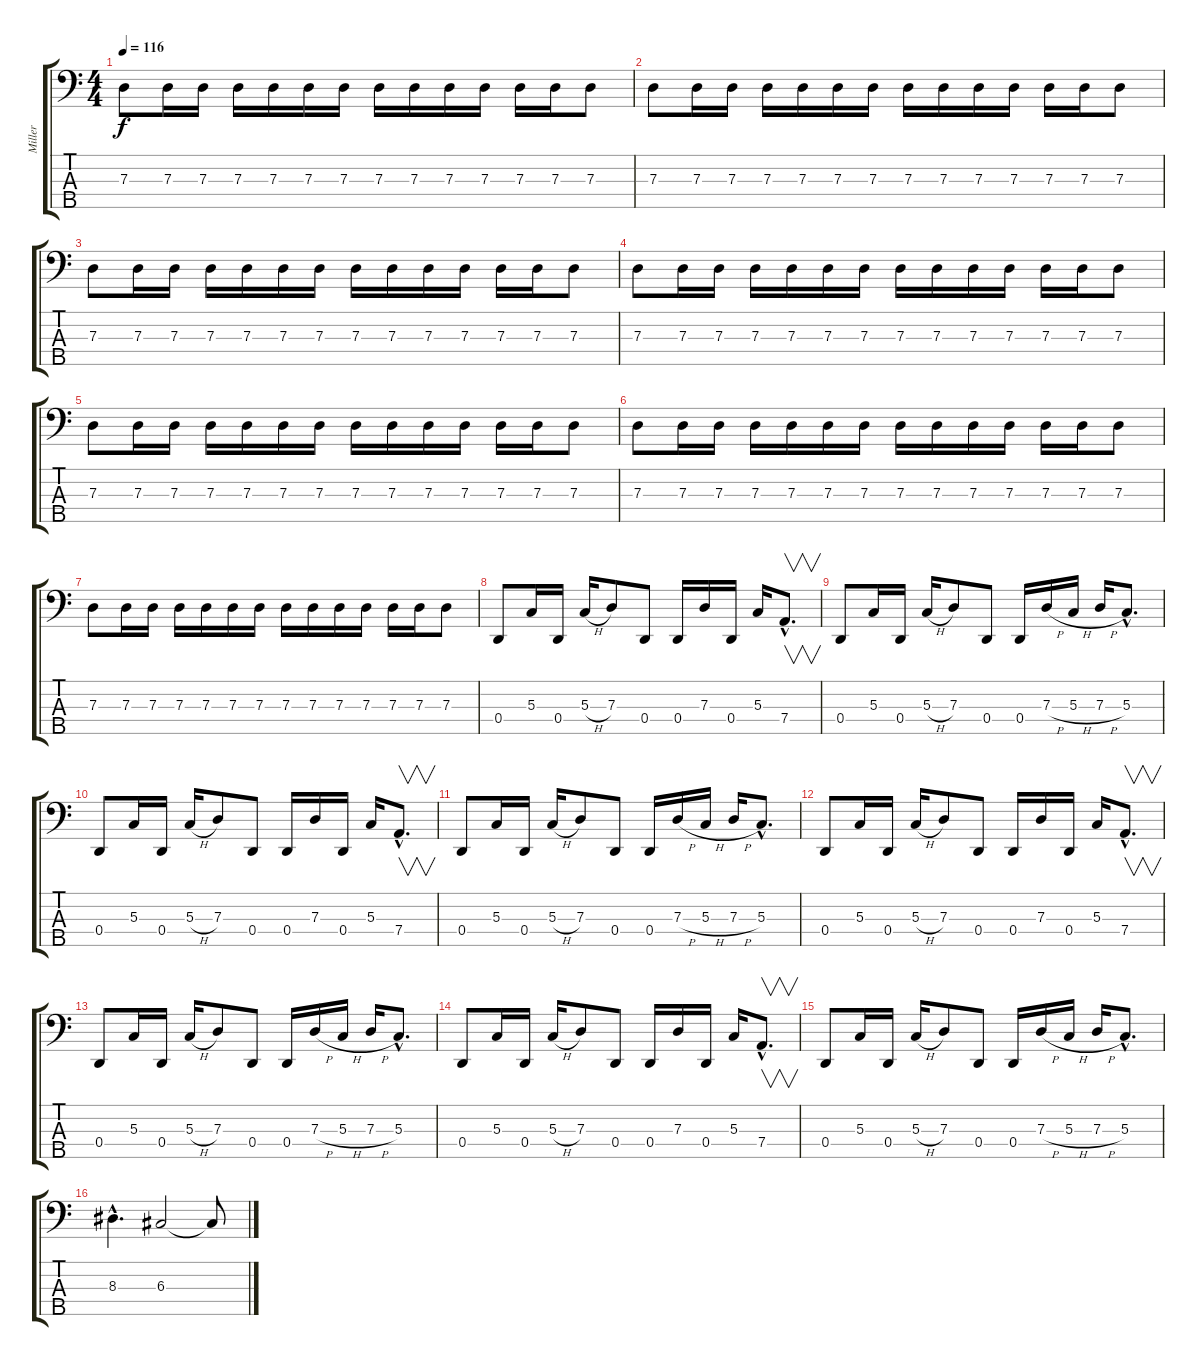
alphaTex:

\track ("Miller" "Miller") {instrument electricbassfinger}
\staff {score tabs}
\tuning (F2 C2 G1 D1 A0) {hide}
\ts (4 4)
\tempo 116
\clef f4
\ks c
7.3.8{dy f} 7.3.16 7.3.16 7.3.16 7.3.16 7.3.16 7.3.16 7.3.16 7.3.16 7.3.16 7.3.16 7.3.16 7.3.16 7.3.8 |
7.3.8 7.3.16 7.3.16 7.3.16 7.3.16 7.3.16 7.3.16 7.3.16 7.3.16 7.3.16 7.3.16 7.3.16 7.3.16 7.3.8 |
7.3.8 7.3.16 7.3.16 7.3.16 7.3.16 7.3.16 7.3.16 7.3.16 7.3.16 7.3.16 7.3.16 7.3.16 7.3.16 7.3.8 |
7.3.8 7.3.16 7.3.16 7.3.16 7.3.16 7.3.16 7.3.16 7.3.16 7.3.16 7.3.16 7.3.16 7.3.16 7.3.16 7.3.8 |
7.3.8 7.3.16 7.3.16 7.3.16 7.3.16 7.3.16 7.3.16 7.3.16 7.3.16 7.3.16 7.3.16 7.3.16 7.3.16 7.3.8 |
7.3.8 7.3.16 7.3.16 7.3.16 7.3.16 7.3.16 7.3.16 7.3.16 7.3.16 7.3.16 7.3.16 7.3.16 7.3.16 7.3.8 |
7.3.8 7.3.16 7.3.16 7.3.16 7.3.16 7.3.16 7.3.16 7.3.16 7.3.16 7.3.16 7.3.16 7.3.16 7.3.16 7.3.8 |
0.4.8 5.3.16 0.4.16 5.3{h}.16 7.3.8 0.4.8 0.4.16 7.3.16 0.4.16 5.3.16 7.4{hac}.8{v d} |
0.4.8 5.3.16 0.4.16 5.3{h}.16 7.3.8 0.4.8 0.4.16 7.3{h}.16 5.3{h}.16 7.3{h}.16 5.3{hac}.8{d} |
0.4.8 5.3.16 0.4.16 5.3{h}.16 7.3.8 0.4.8 0.4.16 7.3.16 0.4.16 5.3.16 7.4{hac}.8{v d} |
0.4.8 5.3.16 0.4.16 5.3{h}.16 7.3.8 0.4.8 0.4.16 7.3{h}.16 5.3{h}.16 7.3{h}.16 5.3{hac}.8{d} |
0.4.8 5.3.16 0.4.16 5.3{h}.16 7.3.8 0.4.8 0.4.16 7.3.16 0.4.16 5.3.16 7.4{hac}.8{v d} |
0.4.8 5.3.16 0.4.16 5.3{h}.16 7.3.8 0.4.8 0.4.16 7.3{h}.16 5.3{h}.16 7.3{h}.16 5.3{hac}.8{d} |
0.4.8 5.3.16 0.4.16 5.3{h}.16 7.3.8 0.4.8 0.4.16 7.3.16 0.4.16 5.3.16 7.4{hac}.8{v d} |
0.4.8 5.3.16 0.4.16 5.3{h}.16 7.3.8 0.4.8 0.4.16 7.3{h}.16 5.3{h}.16 7.3{h}.16 5.3{hac}.8{d} |
8.3{hac}.4{d} 6.3.2 6.3{t}.8
